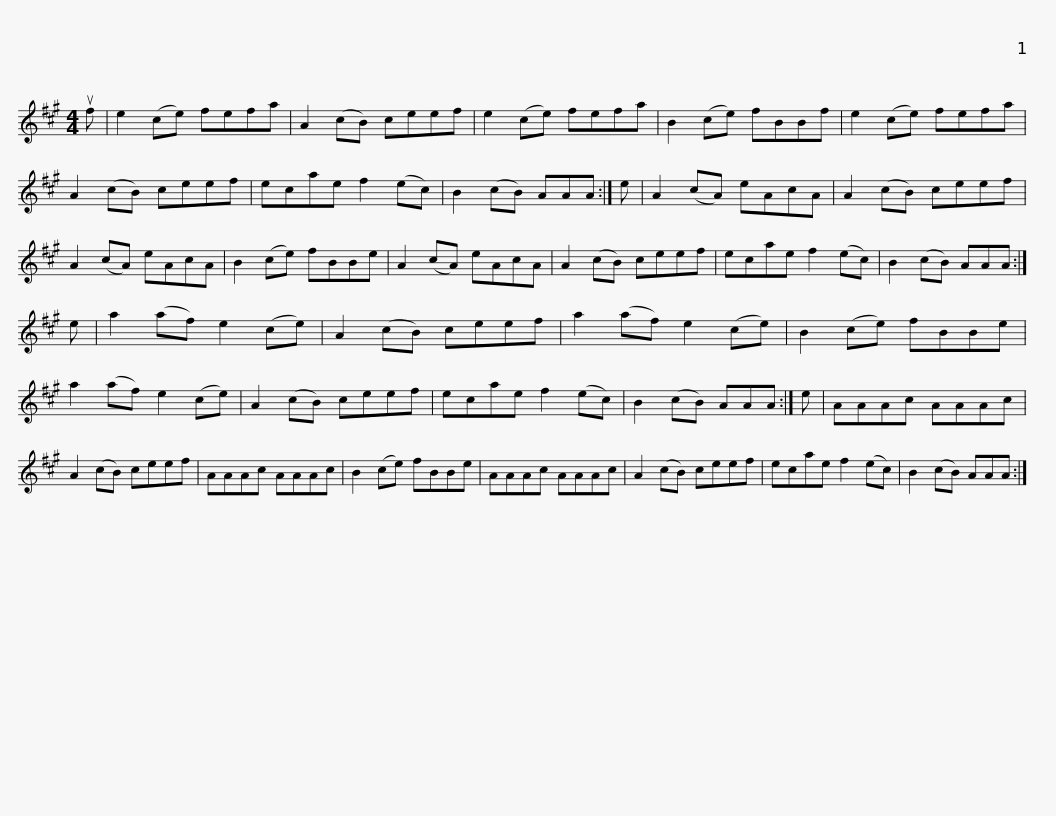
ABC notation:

X:1
L:1/8
M:4/4
I:linebreak $
K:A
V:1 treble
V:1
 uf | e2 (ce) fefa | A2 (cB) ceef | e2 (ce) fefa | B2 (ce) fBBf |$ %5
 e2 (ce) fefa | A2 (cB) ceef | ecae f2 (ec) | B2 (cB) AAA :|$ e | %10
 A2 (cA) eAcA | A2 (cB) ceef | A2 (cA) eAcA | B2 (ce) fBBe |$ A2 (cA) eAcA | %15
 A2 (cB) ceef | ecae f2 (ec) | B2 (cB) AAA :|$ e | a2 (af) e2 (ce) | %20
 A2 (cB) ceef | a2 (af) e2 (ce) | B2 (ce) fBBe |$ a2 (af) e2 (ce) | A2 (cB) ceef | %25
 ecae f2 (ec) | B2 (cB) AAA :|$ e | AAAc AAAc | A2 (cB) ceef | %30
 AAAc AAAc | B2 (ce) fBBe |$ AAAc AAAc | A2 (cB) ceef | ecae f2 (ec) | %35
 B2 (cB) AAA :| %36
